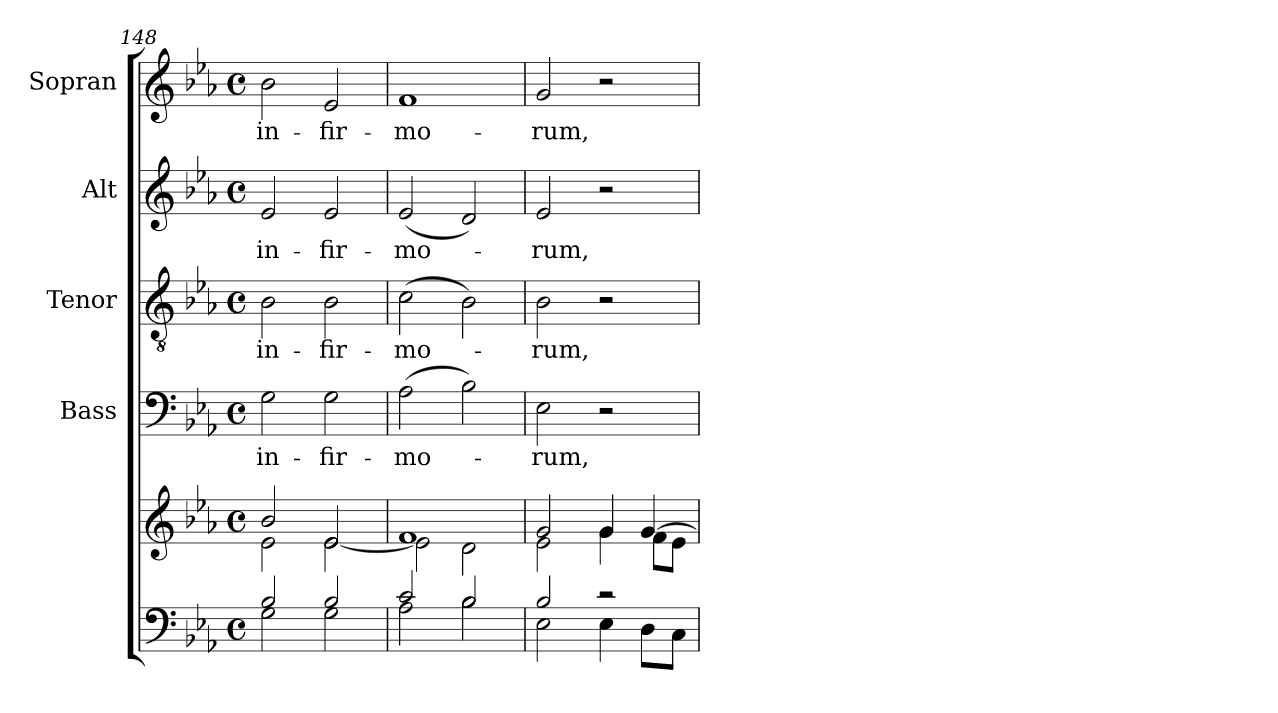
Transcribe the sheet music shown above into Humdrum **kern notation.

**kern	**kern	**kern	**text	**kern	**text	**kern	**text	**kern	**text
*part5	*part5	*part4	*part4	*part3	*part3	*part2	*part2	*part1	*part1
*staff6	*staff5	*staff4	*staff4	*staff3	*staff3	*staff2	*staff2	*staff1	*staff1
*	*	*I"Bass	*	*I"Tenor	*	*I"Alt	*	*I"Sopran	*
*	*	*I'B.	*	*I'T.	*	*I'A.	*	*I'S.	*
*clefF4	*clefG2	*clefF4	*	*clefGv2	*	*clefG2	*	*clefG2	*
*k[b-e-a-]	*k[b-e-a-]	*k[b-e-a-]	*	*k[b-e-a-]	*	*k[b-e-a-]	*	*k[b-e-a-]	*
*E-:	*E-:	*E-:	*	*E-:	*	*E-:	*	*E-:	*
*M4/4	*M4/4	*M4/4	*	*M4/4	*	*M4/4	*	*M4/4	*
*met(c)	*met(c)	*met(c)	*	*met(c)	*	*met(c)	*	*met(c)	*
=148	=148	=148	=148	=148	=148	=148	=148	=148	=148
*^	*^	*	*	*	*	*	*	*	*
!	!	!	!	!	!LO:LY:b	!	!LO:LY:b	!	!LO:LY:b	!	!LO:LY:b
2B-/	2G\	2b-/	2e-\	2G\	in-	2B-\	in-	2e-/	in-	2b-\	in-
!	!	!	!	!	!LO:LY:b	!	!LO:LY:b	!	!LO:LY:b	!	!LO:LY:b
2B-/	2G\	2e-/	[<2e-\	2G\	-fir-	2B-\	-fir-	2e-/	-fir-	2e-/	-fir-
=149	=149	=149	=149	=149	=149	=149	=149	=149	=149	=149	=149
!	!	!	!	!	!LO:LY:b	!	!LO:LY:b	!	!LO:LY:b	!	!LO:LY:b
2c/	2A-\	1f	2e-\]	(>2A-\	-mo-	(>2c\	-mo-	(<2e-/	-mo-	1f	-mo-
2B-/	2B-\	.	2d\	2B-\)	.	2B-\)	.	2d/)	.	.	.
=150	=150	=150	=150	=150	=150	=150	=150	=150	=150	=150	=150
!	!	!	!	!	!LO:LY:b	!	!LO:LY:b	!	!LO:LY:b	!	!LO:LY:b
2B-/	2E-\	2g/	2e-\	2E-\	-rum,	2B-\	-rum,	2e-/	-rum,	2g/	-rum,
2rc	4E-\	4g/	4g\	2r	.	2r	.	2r	.	2r	.
.	8D\L	[>4g/	8f\L	.	.	.	.	.	.	.	.
.	8C\J	.	8e-\J	.	.	.	.	.	.	.	.
*v	*v	*	*	*	*	*	*	*	*	*	*
*	*v	*v	*	*	*	*	*	*	*	*
=	=	=	=	=	=	=	=	=	=
*-	*-	*-	*-	*-	*-	*-	*-	*-	*-
